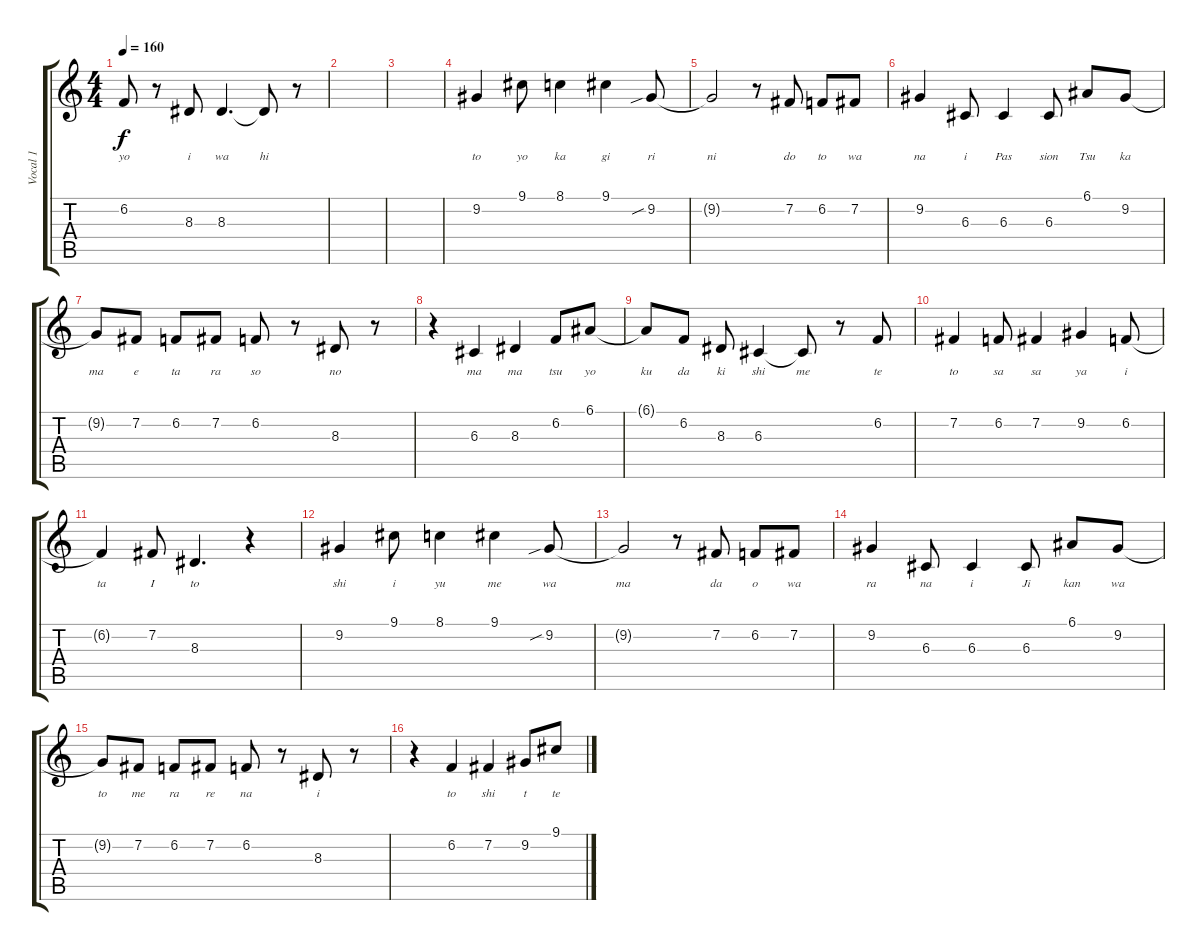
\track ("Vocal 1" "Vocal 1") {instrument clarinet}
\staff {score tabs}
\tuning (E4 B3 G3 D3 A2 E2) {hide}
\ts (4 4)
\tempo 160
\clef g2
\ks c
6.2.8{lyrics (0 "yo") lyrics (1 "") lyrics (2 "") lyrics (3 "") lyrics (4 "") dy f} r.8 8.3.8{lyrics (0 "i") lyrics (1 "") lyrics (2 "") lyrics (3 "") lyrics (4 "")} 8.3.4{d lyrics (0 "wa") lyrics (1 "") lyrics (2 "") lyrics (3 "") lyrics (4 "")} 8.3{t}.8{lyrics (0 "hi") lyrics (1 "") lyrics (2 "") lyrics (3 "") lyrics (4 "")} r.8 |
|
|
9.2.4{lyrics (0 "to") lyrics (1 "") lyrics (2 "") lyrics (3 "") lyrics (4 "")} 9.1.8{lyrics (0 "yo") lyrics (1 "") lyrics (2 "") lyrics (3 "") lyrics (4 "")} 8.1.4{lyrics (0 "ka") lyrics (1 "") lyrics (2 "") lyrics (3 "") lyrics (4 "")} 9.1.4{lyrics (0 "gi") lyrics (1 "") lyrics (2 "") lyrics (3 "") lyrics (4 "")} 9.2{sib}.8{lyrics (0 "ri") lyrics (1 "") lyrics (2 "") lyrics (3 "") lyrics (4 "")} |
9.2{t}.2{lyrics (0 "ni") lyrics (1 "") lyrics (2 "") lyrics (3 "") lyrics (4 "")} r.8 7.2.8{lyrics (0 "do") lyrics (1 "") lyrics (2 "") lyrics (3 "") lyrics (4 "")} 6.2.8{lyrics (0 "to") lyrics (1 "") lyrics (2 "") lyrics (3 "") lyrics (4 "")} 7.2.8{lyrics (0 "wa") lyrics (1 "") lyrics (2 "") lyrics (3 "") lyrics (4 "")} |
9.2.4{lyrics (0 "na") lyrics (1 "") lyrics (2 "") lyrics (3 "") lyrics (4 "")} 6.3.8{lyrics (0 "i") lyrics (1 "") lyrics (2 "") lyrics (3 "") lyrics (4 "")} 6.3.4{lyrics (0 "Pas") lyrics (1 "") lyrics (2 "") lyrics (3 "") lyrics (4 "")} 6.3.8{lyrics (0 "sion") lyrics (1 "") lyrics (2 "") lyrics (3 "") lyrics (4 "")} 6.1.8{lyrics (0 "Tsu") lyrics (1 "") lyrics (2 "") lyrics (3 "") lyrics (4 "")} 9.2.8{lyrics (0 "ka") lyrics (1 "") lyrics (2 "") lyrics (3 "") lyrics (4 "")} |
9.2{t}.8{lyrics (0 "ma") lyrics (1 "") lyrics (2 "") lyrics (3 "") lyrics (4 "")} 7.2.8{lyrics (0 "e") lyrics (1 "") lyrics (2 "") lyrics (3 "") lyrics (4 "")} 6.2.8{lyrics (0 "ta") lyrics (1 "") lyrics (2 "") lyrics (3 "") lyrics (4 "")} 7.2.8{lyrics (0 "ra") lyrics (1 "") lyrics (2 "") lyrics (3 "") lyrics (4 "")} 6.2.8{lyrics (0 "so") lyrics (1 "") lyrics (2 "") lyrics (3 "") lyrics (4 "")} r.8 8.3.8{lyrics (0 "no") lyrics (1 "") lyrics (2 "") lyrics (3 "") lyrics (4 "")} r.8 |
r.4 6.3.4{lyrics (0 "ma") lyrics (1 "") lyrics (2 "") lyrics (3 "") lyrics (4 "")} 8.3.4{lyrics (0 "ma") lyrics (1 "") lyrics (2 "") lyrics (3 "") lyrics (4 "")} 6.2.8{lyrics (0 "tsu") lyrics (1 "") lyrics (2 "") lyrics (3 "") lyrics (4 "")} 6.1.8{lyrics (0 "yo") lyrics (1 "") lyrics (2 "") lyrics (3 "") lyrics (4 "")} |
6.1{t}.8{lyrics (0 "ku") lyrics (1 "") lyrics (2 "") lyrics (3 "") lyrics (4 "")} 6.2.8{lyrics (0 "da") lyrics (1 "") lyrics (2 "") lyrics (3 "") lyrics (4 "")} 8.3.8{lyrics (0 "ki") lyrics (1 "") lyrics (2 "") lyrics (3 "") lyrics (4 "")} 6.3.4{lyrics (0 "shi") lyrics (1 "") lyrics (2 "") lyrics (3 "") lyrics (4 "")} 6.3{t}.8{lyrics (0 "me") lyrics (1 "") lyrics (2 "") lyrics (3 "") lyrics (4 "")} r.8 6.2.8{lyrics (0 "te") lyrics (1 "") lyrics (2 "") lyrics (3 "") lyrics (4 "")} |
7.2.4{lyrics (0 "to") lyrics (1 "") lyrics (2 "") lyrics (3 "") lyrics (4 "")} 6.2.8{lyrics (0 "sa") lyrics (1 "") lyrics (2 "") lyrics (3 "") lyrics (4 "")} 7.2.4{lyrics (0 "sa") lyrics (1 "") lyrics (2 "") lyrics (3 "") lyrics (4 "")} 9.2.4{lyrics (0 "ya") lyrics (1 "") lyrics (2 "") lyrics (3 "") lyrics (4 "")} 6.2.8{lyrics (0 "i") lyrics (1 "") lyrics (2 "") lyrics (3 "") lyrics (4 "")} |
6.2{t}.4{lyrics (0 "ta") lyrics (1 "") lyrics (2 "") lyrics (3 "") lyrics (4 "")} 7.2.8{lyrics (0 "I") lyrics (1 "") lyrics (2 "") lyrics (3 "") lyrics (4 "")} 8.3.4{d lyrics (0 "to") lyrics (1 "") lyrics (2 "") lyrics (3 "") lyrics (4 "")} r.4 |
9.2.4{lyrics (0 "shi") lyrics (1 "") lyrics (2 "") lyrics (3 "") lyrics (4 "")} 9.1.8{lyrics (0 "i") lyrics (1 "") lyrics (2 "") lyrics (3 "") lyrics (4 "")} 8.1.4{lyrics (0 "yu") lyrics (1 "") lyrics (2 "") lyrics (3 "") lyrics (4 "")} 9.1.4{lyrics (0 "me") lyrics (1 "") lyrics (2 "") lyrics (3 "") lyrics (4 "")} 9.2{sib}.8{lyrics (0 "wa") lyrics (1 "") lyrics (2 "") lyrics (3 "") lyrics (4 "")} |
9.2{t}.2{lyrics (0 "ma") lyrics (1 "") lyrics (2 "") lyrics (3 "") lyrics (4 "")} r.8 7.2.8{lyrics (0 "da") lyrics (1 "") lyrics (2 "") lyrics (3 "") lyrics (4 "")} 6.2.8{lyrics (0 "o") lyrics (1 "") lyrics (2 "") lyrics (3 "") lyrics (4 "")} 7.2.8{lyrics (0 "wa") lyrics (1 "") lyrics (2 "") lyrics (3 "") lyrics (4 "")} |
9.2.4{lyrics (0 "ra") lyrics (1 "") lyrics (2 "") lyrics (3 "") lyrics (4 "")} 6.3.8{lyrics (0 "na") lyrics (1 "") lyrics (2 "") lyrics (3 "") lyrics (4 "")} 6.3.4{lyrics (0 "i") lyrics (1 "") lyrics (2 "") lyrics (3 "") lyrics (4 "")} 6.3.8{lyrics (0 "Ji") lyrics (1 "") lyrics (2 "") lyrics (3 "") lyrics (4 "")} 6.1.8{lyrics (0 "kan") lyrics (1 "") lyrics (2 "") lyrics (3 "") lyrics (4 "")} 9.2.8{lyrics (0 "wa") lyrics (1 "") lyrics (2 "") lyrics (3 "") lyrics (4 "")} |
9.2{t}.8{lyrics (0 "to") lyrics (1 "") lyrics (2 "") lyrics (3 "") lyrics (4 "")} 7.2.8{lyrics (0 "me") lyrics (1 "") lyrics (2 "") lyrics (3 "") lyrics (4 "")} 6.2.8{lyrics (0 "ra") lyrics (1 "") lyrics (2 "") lyrics (3 "") lyrics (4 "")} 7.2.8{lyrics (0 "re") lyrics (1 "") lyrics (2 "") lyrics (3 "") lyrics (4 "")} 6.2.8{lyrics (0 "na") lyrics (1 "") lyrics (2 "") lyrics (3 "") lyrics (4 "")} r.8 8.3.8{lyrics (0 "i") lyrics (1 "") lyrics (2 "") lyrics (3 "") lyrics (4 "")} r.8 |
r.4 6.2.4{lyrics (0 "to") lyrics (1 "") lyrics (2 "") lyrics (3 "") lyrics (4 "")} 7.2.4{lyrics (0 "shi") lyrics (1 "") lyrics (2 "") lyrics (3 "") lyrics (4 "")} 9.2.8{lyrics (0 "t") lyrics (1 "") lyrics (2 "") lyrics (3 "") lyrics (4 "")} 9.1.8{lyrics (0 "te") lyrics (1 "") lyrics (2 "") lyrics (3 "") lyrics (4 "")}
